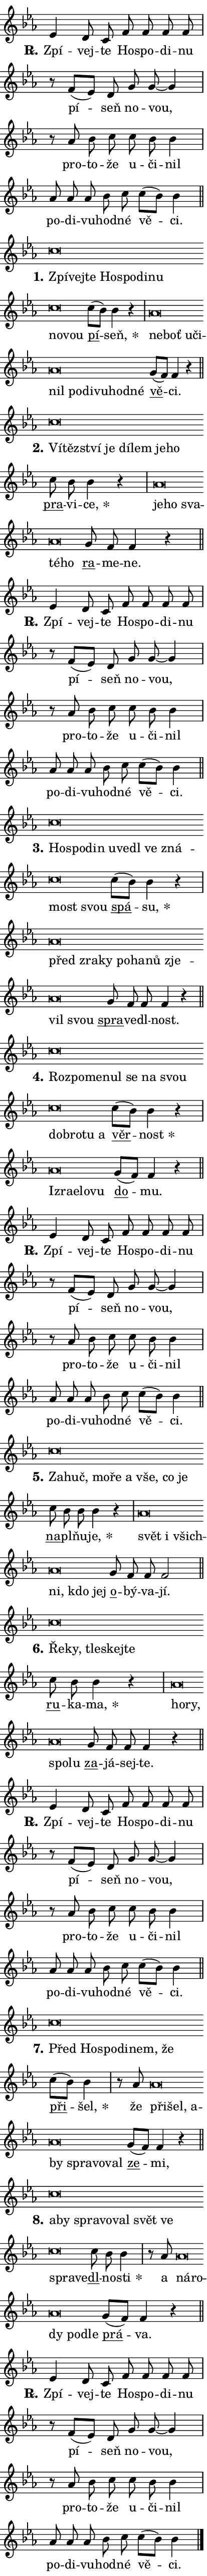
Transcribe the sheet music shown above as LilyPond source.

\version "2.24.0"
\header { tagline = "" }
\paper {
  indent = 0\cm
  top-margin = 0\cm
  right-margin = 0.13\cm % to fit lyric hyphens
  bottom-margin = 0\cm
  left-margin = 0\cm
  paper-width = 7\cm
  page-breaking = #ly:one-page-breaking
  system-system-spacing.basic-distance = #11
  score-system-spacing.basic-distance = #11
  ragged-last = ##f
}


%% Author: Thomas Morley
%% https://lists.gnu.org/archive/html/lilypond-user/2020-05/msg00002.html
#(define (line-position grob)
"Returns position of @var[grob} in current system:
   @code{'start}, if at first time-step
   @code{'end}, if at last time-step
   @code{'middle} otherwise
"
  (let* ((col (ly:item-get-column grob))
         (ln (ly:grob-object col 'left-neighbor))
         (rn (ly:grob-object col 'right-neighbor))
         (col-to-check-left (if (ly:grob? ln) ln col))
         (col-to-check-right (if (ly:grob? rn) rn col))
         (break-dir-left
           (and
             (ly:grob-property col-to-check-left 'non-musical #f)
             (ly:item-break-dir col-to-check-left)))
         (break-dir-right
           (and
             (ly:grob-property col-to-check-right 'non-musical #f)
             (ly:item-break-dir col-to-check-right))))
        (cond ((eqv? 1 break-dir-left) 'start)
              ((eqv? -1 break-dir-right) 'end)
              (else 'middle))))

#(define (tranparent-at-line-position vctor)
  (lambda (grob)
  "Relying on @code{line-position} select the relevant enry from @var{vctor}.
Used to determine transparency,"
    (case (line-position grob)
      ((end) (not (vector-ref vctor 0)))
      ((middle) (not (vector-ref vctor 1)))
      ((start) (not (vector-ref vctor 2))))))

noteHeadBreakVisibility =
#(define-music-function (break-visibility)(vector?)
"Makes @code{NoteHead}s transparent relying on @var{break-visibility}"
#{
  \override NoteHead.transparent =
    #(tranparent-at-line-position break-visibility)
#})

#(define delete-ledgers-for-transparent-note-heads
  (lambda (grob)
    "Reads whether a @code{NoteHead} is transparent.
If so this @code{NoteHead} is removed from @code{'note-heads} from
@var{grob}, which is supposed to be @code{LedgerLineSpanner}.
As a result ledgers are not printed for this @code{NoteHead}"
    (let* ((nhds-array (ly:grob-object grob 'note-heads))
           (nhds-list
             (if (ly:grob-array? nhds-array)
                 (ly:grob-array->list nhds-array)
                 '()))
           ;; Relies on the transparent-property being done before
           ;; Staff.LedgerLineSpanner.after-line-breaking is executed.
           ;; This is fragile ...
           (to-keep
             (remove
               (lambda (nhd)
                 (ly:grob-property nhd 'transparent #f))
               nhds-list)))
      ;; TODO find a better method to iterate over grob-arrays, similiar
      ;; to filter/remove etc for lists
      ;; For now rebuilt from scratch
      (set! (ly:grob-object grob 'note-heads)  '())
      (for-each
        (lambda (nhd)
          (ly:pointer-group-interface::add-grob grob 'note-heads nhd))
        to-keep))))

squashNotes = {
  \override NoteHead.X-extent = #'(-0.2 . 0.2)
  \override NoteHead.Y-extent = #'(-0.75 . 0)
  \override NoteHead.stencil =
    #(lambda (grob)
       (let ((pos (ly:grob-property grob 'staff-position)))
         (begin
           (if (< pos -7) (display "ERROR: Lower brevis then expected\n") (display "OK: Expected brevis position\n"))
           (if (<= pos -6) ly:text-interface::print ly:note-head::print))))
}
unSquashNotes = {
  \revert NoteHead.X-extent
  \revert NoteHead.Y-extent
  \revert NoteHead.stencil
}

hideNotes = \noteHeadBreakVisibility #begin-of-line-visible
unHideNotes = \noteHeadBreakVisibility #all-visible

% work-around for resetting accidentals
% https://lilypond.org/doc/v2.23/Documentation/notation/displaying-rhythms#unmetered-music
cadenzaMeasure = {
  \cadenzaOff
  \partial 1024 s1024
  \cadenzaOn
}

#(define-markup-command (accent layout props text) (markup?)
  "Underline accented syllable"
  (interpret-markup layout props
    #{\markup \override #'(offset . 4.3) \underline { #text }#}))

responsum = \markup \concat {
  "R" \hspace #-1.05 \path #0.1 #'((moveto 0 0.07) (lineto 0.9 0.8)) \hspace #0.05 "."
}

spaceSize = #0.6828661417322834 % exact space size for TeX Gyre Schola

\layout {
  \context {
    \Staff
    \remove "Time_signature_engraver"
    \override LedgerLineSpanner.after-line-breaking = #delete-ledgers-for-transparent-note-heads
  }
  \context {
    \Lyrics {
      \override LyricSpace.minimum-distance = \spaceSize
      \override LyricText.font-name = #"TeX Gyre Schola"
      \override LyricText.font-size = 1
      \override StanzaNumber.font-name = #"TeX Gyre Schola Bold"
      \override StanzaNumber.font-size = 1
    }
  }
  \context {
    \Score 
    \override NoteHead.text =
      #(lambda (grob) 
        (let ((pos (ly:grob-property grob 'staff-position)))
          #{\markup {
            \combine
              \halign #-0.55 \raise #(if (= pos -6) 0 0.5) \override #'(thickness . 2) \draw-line #'(3.2 . 0)
              \musicglyph "noteheads.sM1"
          }#}))
  }
}

% magnetic-lyrics.ily
%
%   written by
%     Jean Abou Samra <jean@abou-samra.fr>
%     Werner Lemberg <wl@gnu.org>
%
%   adapted by
%     Jiri Hon <jiri.hon@gmail.com>
%
% Version 2022-Apr-15

% https://www.mail-archive.com/lilypond-user@gnu.org/msg149350.html

#(define (Left_hyphen_pointer_engraver context)
   "Collect syllable-hyphen-syllable occurrences in lyrics and store
them in properties.  This engraver only looks to the left.  For
example, if the lyrics input is @code{foo -- bar}, it does the
following.

@itemize @bullet
@item
Set the @code{text} property of the @code{LyricHyphen} grob between
@q{foo} and @q{bar} to @code{foo}.

@item
Set the @code{left-hyphen} property of the @code{LyricText} grob with
text @q{foo} to the @code{LyricHyphen} grob between @q{foo} and
@q{bar}.
@end itemize

Use this auxiliary engraver in combination with the
@code{lyric-@/text::@/apply-@/magnetic-@/offset!} hook."
   (let ((hyphen #f)
         (text #f))
     (make-engraver
      (acknowledgers
       ((lyric-syllable-interface engraver grob source-engraver)
        (set! text grob)))
      (end-acknowledgers
       ((lyric-hyphen-interface engraver grob source-engraver)
        ;(when (not (grob::has-interface grob 'lyric-space-interface))
          (set! hyphen grob)));)
      ((stop-translation-timestep engraver)
       (when (and text hyphen)
         (ly:grob-set-object! text 'left-hyphen hyphen))
       (set! text #f)
       (set! hyphen #f)))))

#(define (lyric-text::apply-magnetic-offset! grob)
   "If the space between two syllables is less than the value in
property @code{LyricText@/.details@/.squash-threshold}, move the right
syllable to the left so that it gets concatenated with the left
syllable.

Use this function as a hook for
@code{LyricText@/.after-@/line-@/breaking} if the
@code{Left_@/hyphen_@/pointer_@/engraver} is active."
   (let ((hyphen (ly:grob-object grob 'left-hyphen #f)))
     (when hyphen
       (let ((left-text (ly:spanner-bound hyphen LEFT)))
         (when (grob::has-interface left-text 'lyric-syllable-interface)
           (let* ((common (ly:grob-common-refpoint grob left-text X))
                  (this-x-ext (ly:grob-extent grob common X))
                  (left-x-ext
                   (begin
                     ;; Trigger magnetism for left-text.
                     (ly:grob-property left-text 'after-line-breaking)
                     (ly:grob-extent left-text common X)))
                  ;; `delta` is the gap width between two syllables.
                  (delta (- (interval-start this-x-ext)
                            (interval-end left-x-ext)))
                  (details (ly:grob-property grob 'details))
                  (threshold (assoc-get 'squash-threshold details 0.2)))
             (when (< delta threshold)
               (let* (;; We have to manipulate the input text so that
                      ;; ligatures crossing syllable boundaries are not
                      ;; disabled.  For languages based on the Latin
                      ;; script this is essentially a beautification.
                      ;; However, for non-Western scripts it can be a
                      ;; necessity.
                      (lt (ly:grob-property left-text 'text))
                      (rt (ly:grob-property grob 'text))
                      (is-space (grob::has-interface hyphen 'lyric-space-interface))
                      (space (if is-space " " ""))
                      (extra-delta (if is-space spaceSize 0))
                      ;; Append new syllable.
                      (ltrt-space (if (and (string? lt) (string? rt))
                                (string-append lt space rt)
                                (make-concat-markup (list lt space rt))))
                      ;; Right-align `ltrt` to the right side.
                      (ltrt-space-markup (grob-interpret-markup
                               grob
                               (make-translate-markup
                                (cons (interval-length this-x-ext) 0)
                                (make-right-align-markup ltrt-space)))))
                 (begin
                   ;; Don't print `left-text`.
                   (ly:grob-set-property! left-text 'stencil #f)
                   ;; Set text and stencil (which holds all collected
                   ;; syllables so far) and shift it to the left.
                   (ly:grob-set-property! grob 'text ltrt-space)
                   (ly:grob-set-property! grob 'stencil ltrt-space-markup)
                   (ly:grob-translate-axis! grob (- (- delta extra-delta)) X))))))))))


#(define (lyric-hyphen::displace-bounds-first grob)
   ;; Make very sure this callback isn't triggered too early.
   (let ((left (ly:spanner-bound grob LEFT))
         (right (ly:spanner-bound grob RIGHT)))
     (ly:grob-property left 'after-line-breaking)
     (ly:grob-property right 'after-line-breaking)
     (ly:lyric-hyphen::print grob)))

squashThreshold = #0.4

\layout {
  \context {
    \Lyrics
    \consists #Left_hyphen_pointer_engraver
    \override LyricText.after-line-breaking =
      #lyric-text::apply-magnetic-offset!
    \override LyricHyphen.stencil = #lyric-hyphen::displace-bounds-first
    \override LyricText.details.squash-threshold = \squashThreshold
    \override LyricHyphen.minimum-distance = 0
    \override LyricHyphen.minimum-length = \squashThreshold
  }
}

squashText = \override LyricText.details.squash-threshold = 9999
unSquashText = \override LyricText.details.squash-threshold = \squashThreshold

leftText = \override LyricText.self-alignment-X = #LEFT
unLeftText = \revert LyricText.self-alignment-X

starOffset = #(lambda (grob) 
                (let ((x_offset (ly:self-alignment-interface::aligned-on-x-parent grob)))
                  (if (= x_offset 0) 0 (+ x_offset 1.2))))

star = #(define-music-function (syllable)(string?)
"Append star separator at the end of a syllable"
#{
  \once \override LyricText.X-offset = #starOffset
  \lyricmode { \markup {
    #syllable
    \override #'((font-name . "TeX Gyre Schola Bold")) \hspace #0.2 \lower #0.65 \larger "*"
  } }
#})

starAccent = #(define-music-function (syllable)(string?)
"Append star separator at the end of a syllable and make accent"
#{
  \once \override LyricText.X-offset = #starOffset
  \lyricmode { \markup {
    \accent #syllable
    \override #'((font-name . "TeX Gyre Schola Bold")) \hspace #0.2 \lower #0.65 \larger "*"
  } }
#})

breath = #(define-music-function (syllable)(string?)
"Append breathing indicator at the end of a syllable"
#{
  \lyricmode { \markup { #syllable "+" } }
#})

optionalBreath = #(define-music-function (syllable)(string?)
"Append optional breathing indicator at the end of a syllable"
#{
  \lyricmode { \markup { #syllable "(+)" } }
#})


\score {
    <<
        \new Voice = "melody" { \cadenzaOn \key es \major \relative { es'4 d8 c f f f f \cadenzaMeasure \bar "|" r f[( es)] d \bar "" g g~ g4 \cadenzaMeasure \bar "|" r8 as bes c \bar "" c bes bes4 \cadenzaMeasure \bar "|" as8 as as bes c c[( bes)] bes4 \cadenzaMeasure \bar "||" \break } }
        \new Lyrics \lyricsto "melody" { \lyricmode { \set stanza = \responsum
Zpí -- vej -- te Ho -- spo -- di -- nu pí -- seň no -- vou, pro -- to -- že u -- či -- nil po -- di -- vu -- hod -- né vě -- ci. } }
    >>
    \layout {}
}

\score {
    <<
        \new Voice = "melody" { \cadenzaOn \key es \major \relative { \squashNotes c''\breve*1/16 \hideNotes \breve*1/16 \bar "" \breve*1/16 \bar "" \breve*1/16 \bar "" \breve*1/16 \bar "" \breve*1/16 \bar "" \breve*1/16 \bar "" \breve*1/16 \breve*1/16 \bar "" \unHideNotes \unSquashNotes \bar "" c8[( bes)] bes4 r \cadenzaMeasure \bar "|" \squashNotes as\breve*1/16 \hideNotes \breve*1/16 \bar "" \breve*1/16 \bar "" \breve*1/16 \bar "" \breve*1/16 \bar "" \breve*1/16 \bar "" \breve*1/16 \bar "" \breve*1/16 \bar "" \breve*1/16 \breve*1/16 \bar "" \unHideNotes \unSquashNotes \bar "" g8[( f)] f4 r \cadenzaMeasure \bar "||" \break } }
        \new Lyrics \lyricsto "melody" { \lyricmode { \set stanza = "1."
\leftText Zpí -- \squashText vej -- te Ho -- spo -- di -- nu no -- vou \unLeftText \unSquashText \markup \accent pí -- \star seň, \leftText ne -- \squashText boť u -- či -- nil po -- di -- vu -- hod -- né \unLeftText \unSquashText \markup \accent vě -- ci. } }
    >>
    \layout {}
}

\score {
    <<
        \new Voice = "melody" { \cadenzaOn \key es \major \relative { \squashNotes c''\breve*1/16 \hideNotes \breve*1/16 \bar "" \breve*1/16 \bar "" \breve*1/16 \bar "" \breve*1/16 \bar "" \breve*1/16 \bar "" \breve*1/16 \breve*1/16 \bar "" \unHideNotes \unSquashNotes \bar "" c8 bes bes4 r \cadenzaMeasure \bar "|" \squashNotes as\breve*1/16 \hideNotes \breve*1/16 \bar "" \breve*1/16 \bar "" \breve*1/16 \breve*1/16 \bar "" \unHideNotes \unSquashNotes \bar "" g8 f f4 r \cadenzaMeasure \bar "||" \break } }
        \new Lyrics \lyricsto "melody" { \lyricmode { \set stanza = "2."
\leftText Ví -- \squashText těz -- ství je dí -- lem je -- ho \unLeftText \unSquashText \markup \accent pra -- vi -- \star ce, \leftText je -- \squashText ho sva -- té -- ho \unLeftText \unSquashText \markup \accent ra -- me -- ne. } }
    >>
    \layout {}
}

\score {
    <<
        \new Voice = "melody" { \cadenzaOn \key es \major \relative { es'4 d8 c f f f f \cadenzaMeasure \bar "|" r f[( es)] d \bar "" g g~ g4 \cadenzaMeasure \bar "|" r8 as bes c \bar "" c bes bes4 \cadenzaMeasure \bar "|" as8 as as bes c c[( bes)] bes4 \cadenzaMeasure \bar "||" \break } }
        \new Lyrics \lyricsto "melody" { \lyricmode { \set stanza = \responsum
Zpí -- vej -- te Ho -- spo -- di -- nu pí -- seň no -- vou, pro -- to -- že u -- či -- nil po -- di -- vu -- hod -- né vě -- ci. } }
    >>
    \layout {}
}

\score {
    <<
        \new Voice = "melody" { \cadenzaOn \key es \major \relative { \squashNotes c''\breve*1/16 \hideNotes \breve*1/16 \bar "" \breve*1/16 \bar "" \breve*1/16 \bar "" \breve*1/16 \bar "" \breve*1/16 \bar "" \breve*1/16 \bar "" \breve*1/16 \bar "" \breve*1/16 \breve*1/16 \bar "" \unHideNotes \unSquashNotes \bar "" c8[( bes)] bes4 r \cadenzaMeasure \bar "|" \squashNotes as\breve*1/16 \hideNotes \breve*1/16 \bar "" \breve*1/16 \bar "" \breve*1/16 \bar "" \breve*1/16 \bar "" \breve*1/16 \bar "" \breve*1/16 \bar "" \breve*1/16 \breve*1/16 \bar "" \unHideNotes \unSquashNotes \bar "" g8 f f f4 r \cadenzaMeasure \bar "||" \break } }
        \new Lyrics \lyricsto "melody" { \lyricmode { \set stanza = "3."
\leftText Ho -- \squashText spo -- din u -- ve -- dl ve zná -- most svou \unLeftText \unSquashText \markup \accent spá -- \star su, \leftText před \squashText zra -- ky po -- ha -- nů zje -- vil svou \unLeftText \unSquashText \markup \accent spra -- ve -- dl -- nost. } }
    >>
    \layout {}
}

\score {
    <<
        \new Voice = "melody" { \cadenzaOn \key es \major \relative { \squashNotes c''\breve*1/16 \hideNotes \breve*1/16 \bar "" \breve*1/16 \bar "" \breve*1/16 \bar "" \breve*1/16 \bar "" \breve*1/16 \bar "" \breve*1/16 \bar "" \breve*1/16 \bar "" \breve*1/16 \bar "" \breve*1/16 \breve*1/16 \bar "" \unHideNotes \unSquashNotes \bar "" c8[( bes)] bes4 r \cadenzaMeasure \bar "|" \squashNotes as\breve*1/16 \hideNotes \breve*1/16 \bar "" \breve*1/16 \bar "" \breve*1/16 \breve*1/16 \bar "" \unHideNotes \unSquashNotes \bar "" g8[( f)] f4 r \cadenzaMeasure \bar "||" \break } }
        \new Lyrics \lyricsto "melody" { \lyricmode { \set stanza = "4."
\leftText Roz -- \squashText po -- me -- nul se na svou dob -- ro -- tu a \unLeftText \unSquashText \markup \accent věr -- \star nost \leftText Iz -- \squashText ra -- e -- lo -- vu \unLeftText \unSquashText \markup \accent do -- mu. } }
    >>
    \layout {}
}

\score {
    <<
        \new Voice = "melody" { \cadenzaOn \key es \major \relative { es'4 d8 c f f f f \cadenzaMeasure \bar "|" r f[( es)] d \bar "" g g~ g4 \cadenzaMeasure \bar "|" r8 as bes c \bar "" c bes bes4 \cadenzaMeasure \bar "|" as8 as as bes c c[( bes)] bes4 \cadenzaMeasure \bar "||" \break } }
        \new Lyrics \lyricsto "melody" { \lyricmode { \set stanza = \responsum
Zpí -- vej -- te Ho -- spo -- di -- nu pí -- seň no -- vou, pro -- to -- že u -- či -- nil po -- di -- vu -- hod -- né vě -- ci. } }
    >>
    \layout {}
}

\score {
    <<
        \new Voice = "melody" { \cadenzaOn \key es \major \relative { \squashNotes c''\breve*1/16 \hideNotes \breve*1/16 \bar "" \breve*1/16 \bar "" \breve*1/16 \bar "" \breve*1/16 \bar "" \breve*1/16 \bar "" \breve*1/16 \breve*1/16 \bar "" \unHideNotes \unSquashNotes \bar "" c8 bes bes bes4 r \cadenzaMeasure \bar "|" \squashNotes as\breve*1/16 \hideNotes \breve*1/16 \bar "" \breve*1/16 \bar "" \breve*1/16 \bar "" \breve*1/16 \breve*1/16 \bar "" \unHideNotes \unSquashNotes \bar "" g8 f f f2 \cadenzaMeasure \bar "||" \break } }
        \new Lyrics \lyricsto "melody" { \lyricmode { \set stanza = "5."
\leftText Za -- \squashText huč, mo -- ře a vše, co je \unLeftText \unSquashText \markup \accent na -- pl -- ňu -- \star je, \leftText svět \squashText i všich -- ni, kdo jej \unLeftText \unSquashText \markup \accent o -- bý -- va -- jí. } }
    >>
    \layout {}
}

\score {
    <<
        \new Voice = "melody" { \cadenzaOn \key es \major \relative { \squashNotes c''\breve*1/16 \hideNotes \breve*1/16 \bar "" \breve*1/16 \bar "" \breve*1/16 \breve*1/16 \bar "" \unHideNotes \unSquashNotes \bar "" c8 bes bes4 r \cadenzaMeasure \bar "|" \squashNotes as\breve*1/16 \hideNotes \breve*1/16 \bar "" \breve*1/16 \breve*1/16 \bar "" \unHideNotes \unSquashNotes \bar "" g8 f f f4 r \cadenzaMeasure \bar "||" \break } }
        \new Lyrics \lyricsto "melody" { \lyricmode { \set stanza = "6."
\leftText Ře -- \squashText ky, tle -- skej -- te \unLeftText \unSquashText \markup \accent ru -- ka -- \star ma, \leftText ho -- \squashText ry, spo -- lu \unLeftText \unSquashText \markup \accent za -- já -- sej -- te. } }
    >>
    \layout {}
}

\score {
    <<
        \new Voice = "melody" { \cadenzaOn \key es \major \relative { es'4 d8 c f f f f \cadenzaMeasure \bar "|" r f[( es)] d \bar "" g g~ g4 \cadenzaMeasure \bar "|" r8 as bes c \bar "" c bes bes4 \cadenzaMeasure \bar "|" as8 as as bes c c[( bes)] bes4 \cadenzaMeasure \bar "||" \break } }
        \new Lyrics \lyricsto "melody" { \lyricmode { \set stanza = \responsum
Zpí -- vej -- te Ho -- spo -- di -- nu pí -- seň no -- vou, pro -- to -- že u -- či -- nil po -- di -- vu -- hod -- né vě -- ci. } }
    >>
    \layout {}
}

\score {
    <<
        \new Voice = "melody" { \cadenzaOn \key es \major \relative { \squashNotes c''\breve*1/16 \hideNotes \breve*1/16 \bar "" \breve*1/16 \bar "" \breve*1/16 \bar "" \breve*1/16 \breve*1/16 \bar "" \unHideNotes \unSquashNotes \bar "" c8[( bes)] bes4 \cadenzaMeasure \bar "|" r8 as8 \squashNotes as\breve*1/16 \hideNotes \breve*1/16 \bar "" \breve*1/16 \bar "" \breve*1/16 \bar "" \breve*1/16 \bar "" \breve*1/16 \breve*1/16 \bar "" \unHideNotes \unSquashNotes \bar "" g8[( f)] f4 r \cadenzaMeasure \bar "||" \break } }
        \new Lyrics \lyricsto "melody" { \lyricmode { \set stanza = "7."
\leftText Před \squashText Ho -- spo -- di -- nem, že \unLeftText \unSquashText \markup \accent při -- \star šel, že \leftText při -- \squashText šel, a -- by spra -- vo -- val \unLeftText \unSquashText \markup \accent ze -- mi, } }
    >>
    \layout {}
}

\score {
    <<
        \new Voice = "melody" { \cadenzaOn \key es \major \relative { \squashNotes c''\breve*1/16 \hideNotes \breve*1/16 \bar "" \breve*1/16 \bar "" \breve*1/16 \bar "" \breve*1/16 \bar "" \breve*1/16 \bar "" \breve*1/16 \bar "" \breve*1/16 \breve*1/16 \bar "" \unHideNotes \unSquashNotes \bar "" c8 bes bes4 \cadenzaMeasure \bar "|" r8 as8 \squashNotes as\breve*1/16 \hideNotes \breve*1/16 \bar "" \breve*1/16 \bar "" \breve*1/16 \breve*1/16 \bar "" \unHideNotes \unSquashNotes \bar "" g8[( f)] f4 r \cadenzaMeasure \bar "||" \break } }
        \new Lyrics \lyricsto "melody" { \lyricmode { \set stanza = "8."
\leftText a -- \squashText by spra -- vo -- val svět ve spra -- ve -- \unLeftText \unSquashText \markup \accent dl -- no -- \star sti a \leftText ná -- \squashText ro -- dy po -- dle \unLeftText \unSquashText \markup \accent prá -- va. } }
    >>
    \layout {}
}

\score {
    <<
        \new Voice = "melody" { \cadenzaOn \key es \major \relative { es'4 d8 c f f f f \cadenzaMeasure \bar "|" r f[( es)] d \bar "" g g~ g4 \cadenzaMeasure \bar "|" r8 as bes c \bar "" c bes bes4 \cadenzaMeasure \bar "|" as8 as as bes c c[( bes)] bes4 \cadenzaMeasure \bar "||" \break } \bar "|." }
        \new Lyrics \lyricsto "melody" { \lyricmode { \set stanza = \responsum
Zpí -- vej -- te Ho -- spo -- di -- nu pí -- seň no -- vou, pro -- to -- že u -- či -- nil po -- di -- vu -- hod -- né vě -- ci. } }
    >>
    \layout {}
}
